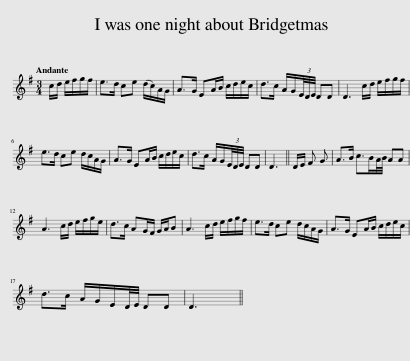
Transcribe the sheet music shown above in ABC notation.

X:1
L:1/8
Q:1/4=88
M:3/4
I:linebreak $
K:G
V:1 treble
V:1
 c/d/ e/f/g/f/ | e>d ce (d/c/)A/G/ | A>G EA/B/ c/d/e/c/ | d>c A/G/(3E/4D/4E/4 DD | D3 c/d/ e/f/g/f/ |$ %5
 e>d ce d/c/A/G/ | A>G EA/B/ c/d/e/c/ | d>c A/G/(3E/4D/4E/4 DD | D3 || D/E/ F G | %10
 A>B c>BA/4B/4 AA |$ A3 c/d/ e/f/g/e/ | d>c AG/F/ G/A/B | A3 c/d/ e/f/g/f/ | e>d ce d/c/A/G/ | %15
 A>G EA/B/ c/d/e/c/ |$ d>c A/G/E/D/4E/4 DD | D3 || %18
